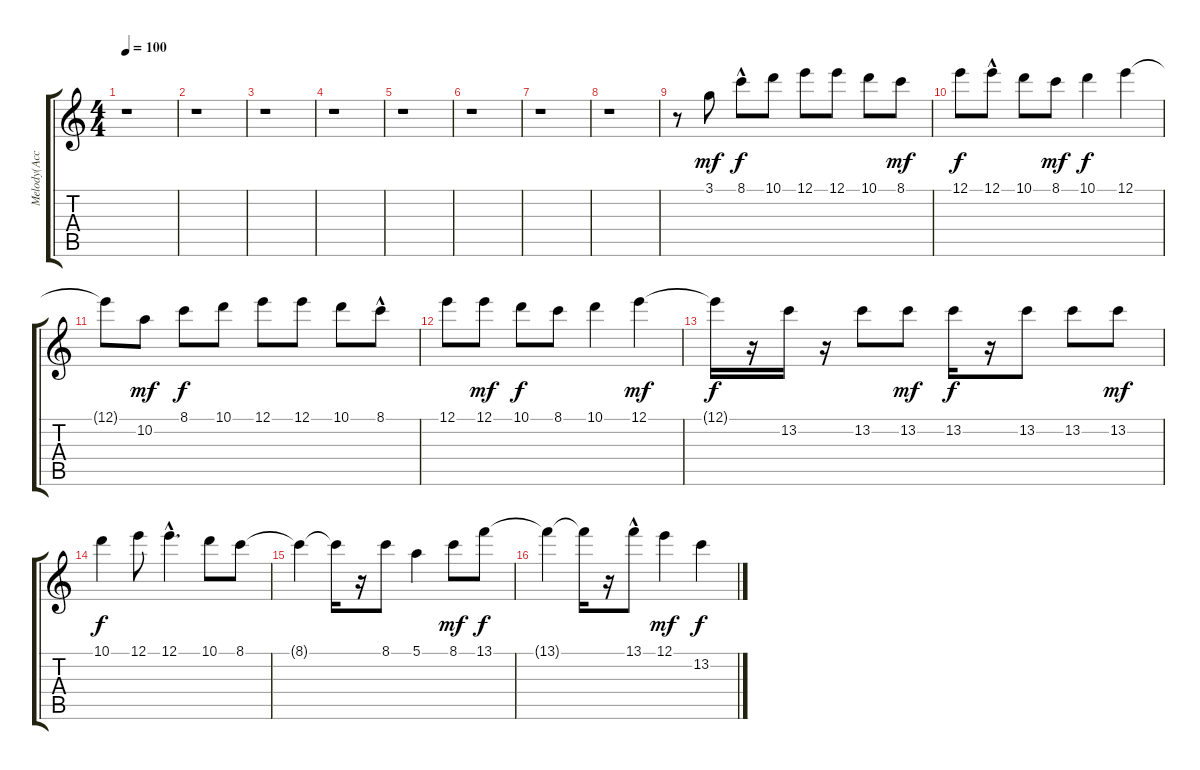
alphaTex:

\track ("Melody(Acco)" "Melody(Acc") {instrument acousticguitarnylon}
\staff {score tabs}
\tuning (E4 B3 G3 D3 A2 E2) {hide}
\ts (4 4)
\tempo 100
\clef g2
\ks c
r.1{dy f} |
r.1 |
r.1 |
r.1 |
r.1 |
r.1 |
r.1 |
r.1 |
r.8 3.1.8{dy mf} 8.1{hac}.8{dy f} 10.1.8 12.1.8 12.1.8 10.1.8 8.1.8{dy mf} |
12.1.8{dy f} 12.1{hac}.8 10.1.8 8.1.8{dy mf} 10.1.4{dy f} 12.1.4 |
12.1{t}.8 10.2.8{dy mf} 8.1.8{dy f} 10.1.8 12.1.8 12.1.8 10.1.8 8.1{hac}.8 |
12.1.8 12.1.8{dy mf} 10.1.8{dy f} 8.1.8 10.1.4 12.1.4{dy mf} |
12.1{t}.16{dy f} r.16 13.2.16 r.16 13.2.8 13.2.8{dy mf} 13.2.16{dy f} r.16 13.2.8 13.2.8 13.2.8{dy mf} |
10.1.4{dy f} 12.1.8 12.1{hac}.4{d} 10.1.8 8.1.8 |
8.1{t}.4 8.1{t}.16 r.16 8.1.8 5.1.4 8.1.8{dy mf} 13.1.8{dy f} |
13.1{t}.4 13.1{t}.16 r.16 13.1{hac}.8 12.1.4{dy mf} 13.2.4{dy f}
